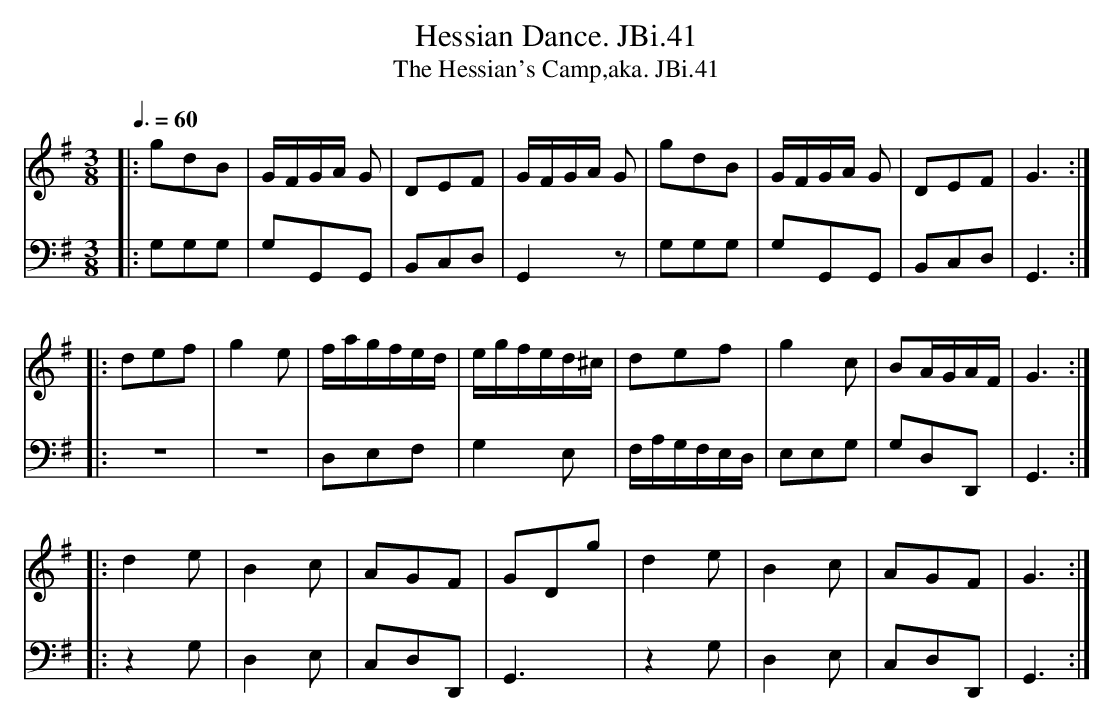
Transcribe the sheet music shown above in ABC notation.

X:1
T:Hessian Dance. JBi.41
T:Hessian's Camp,aka. JBi.41, The
M:3/8
L:1/8
Q:3/8=60
K:G
[V:1]|:gdB|G/F/G/A/ G|DEF|G/F/G/A/ G|gdB|G/F/G/A/ G|DEF|G3:|
[V:2]|:G,G,G,|G,G,,G,,|B,,C,D,|G,,2z|G,G,G,|G,G,,G,,|B,,C,D,|G,,3:|
[V:1]|:def|g2e|f/a/g/f/e/d/|e/g/f/e/d/^c/|def|g2c|BA/G/A/F/|G3:|
[V:2]|:z3|z3|D,E,F,|G,2E,|F,/A,/G,/F,/E,/D,/|E,E,G,|G,D,D,,|G,,3:|
[V:1]|:d2e|B2c |AGF|GDg|d2e|B2c|AGF|G3:|
[V:2]|:z2G,|D,2E,|C,D,D,,|G,,3|z2G,|D,2E,|C,D,D,,|G,,3:|
